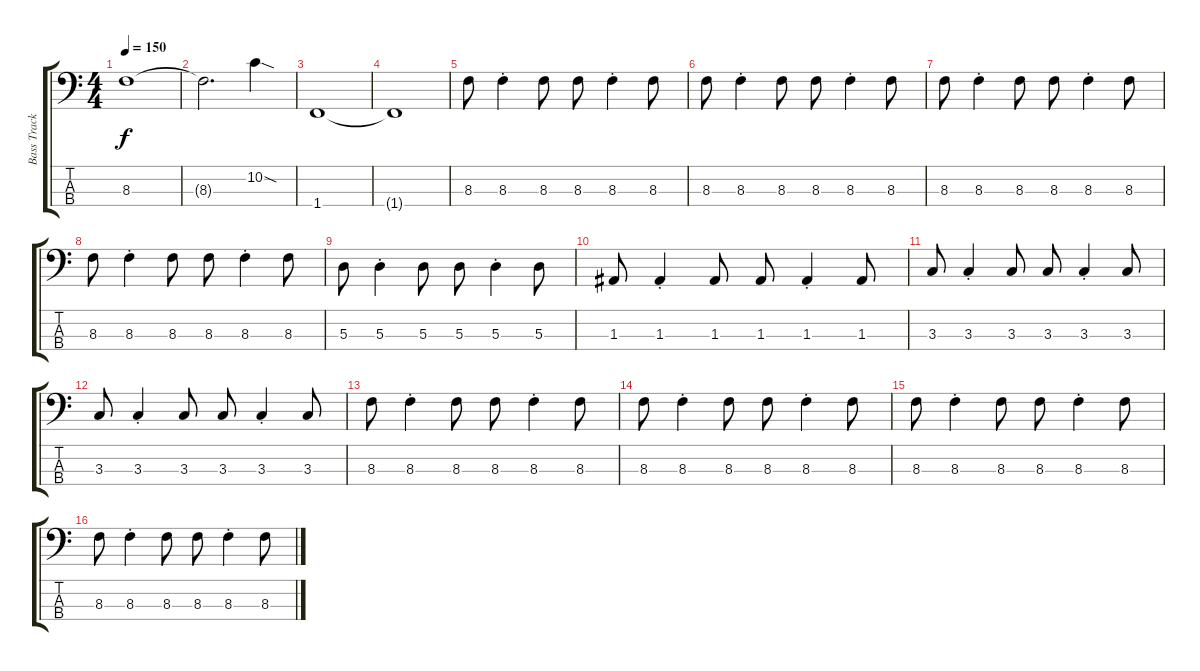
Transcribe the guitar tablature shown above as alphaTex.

\track ("Bass Track" "Bass Track") {instrument electricbassfinger bank 127}
\staff {score tabs}
\tuning (G2 D2 A1 E1) {hide}
\ts (4 4)
\tempo 150
\clef f4
\ks c
8.3.1{dy f} |
8.3{t}.2{d} 10.2{sod}.4 |
1.4.1 |
1.4{t}.1 |
8.3.8 8.3{st}.4 8.3.8 8.3.8 8.3{st}.4 8.3.8 |
8.3.8 8.3{st}.4 8.3.8 8.3.8 8.3{st}.4 8.3.8 |
8.3.8 8.3{st}.4 8.3.8 8.3.8 8.3{st}.4 8.3.8 |
8.3.8 8.3{st}.4 8.3.8 8.3.8 8.3{st}.4 8.3.8 |
5.3.8 5.3{st}.4 5.3.8 5.3.8 5.3{st}.4 5.3.8 |
1.3.8 1.3{st}.4 1.3.8 1.3.8 1.3{st}.4 1.3.8 |
3.3.8 3.3{st}.4 3.3.8 3.3.8 3.3{st}.4 3.3.8 |
3.3.8 3.3{st}.4 3.3.8 3.3.8 3.3{st}.4 3.3.8 |
8.3.8 8.3{st}.4 8.3.8 8.3.8 8.3{st}.4 8.3.8 |
8.3.8 8.3{st}.4 8.3.8 8.3.8 8.3{st}.4 8.3.8 |
8.3.8 8.3{st}.4 8.3.8 8.3.8 8.3{st}.4 8.3.8 |
8.3.8 8.3{st}.4 8.3.8 8.3.8 8.3{st}.4 8.3.8
